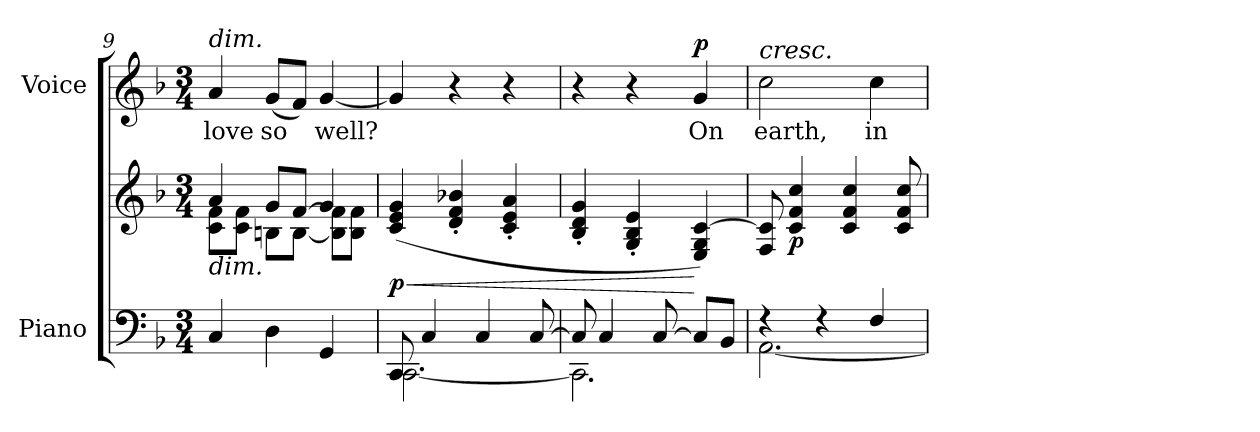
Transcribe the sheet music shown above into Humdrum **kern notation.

**kern	**kern	**dynam	**kern	**text	**dynam
*part2	*part2	*part2	*part1	*part1	*part1
*staff3	*staff2	*staff2/3	*staff1	*staff1	*staff1
*I"Piano	*	*	*I"Voice	*	*
*I'Pno	*	*	*	*	*
!!LO:LB:g=z
*clefF4	*clefG2	*	*clefG2	*	*
*k[b-]	*k[b-]	*	*k[b-]	*	*
*M3/4	*M3/4	*	*M3/4	*	*
=9	=9	=9	=9	=9	=9
*	*^	*	*	*	*
!	!	!	!	!LO:TX:a:i:t=dim.	!	!
!	!LO:TX:b:i:t=dim.	!	!	!	!	!
!	!	!	!	!	!LO:LY:b	!
4C/	4a/	8c\ 8f\L	.	4a/	love	.
.	.	8c\ 8f\J	.	.	.	.
!	!	!	!	!	!LO:LY:b	!
4D\	8g/L	8Bn\L	.	(8g/L	so	.
.	[<8f/J	[8B\J	.	8f/J)	.	.
!	!	!	!	!	!LO:LY:b	!
4GG/	4g/	8B\] 8f\]L	.	[4g/	well?	.
.	.	8B\ 8f\J	.	.	.	.
=10	=10	=10	=10	=10	=10	=10
*^	*	*	*	*	*	*
!	!	!	!	!LO:HP:b	!	!	!
!	!	!	!	!LO:DY:n=1:b	!	!	!
*	*	*v	*v	*	*	*	*
8CC/	[2.CC\	(4c/ 4e/ 4g/	< p	4g/]	.	.
4C/	.	.	.	.	.	.
.	.	4d/' 4f/' 4b-X/'	.	4r	.	.
4C/	.	.	.	.	.	.
.	.	4c/' 4e/' 4a/'	.	4r	.	.
[8C/	.	.	.	.	.	.
=11	=11	=11	=11	=11	=11	=11
8C/]	2.CC\]	4B-/' 4d/' 4g/'	.	4r	.	.
4C/	.	.	.	.	.	.
.	.	4G/' 4B-/' 4e/'	.	4r	.	.
[8C/	.	.	.	.	.	.
!	!	!	!	!	!LO:LY:b	!LO:DY:a
8C/L]	.	4E/ 4G/ [4c/)	[	4g/	On	p
8BB-/J	.	.	.	.	.	.
=12	=12	=12	=12	=12	=12	=12
!	!	!	!	!LO:TX:a:i:t=cresc.	!	!
!	!	!	!	!	!LO:LY:b	!
4r	[2.AA\	8F/ 8c/]	.	2cc\	earth,	.
!	!	!	!LO:DY:b	!	!	!
.	.	4c/ 4f/ 4cc/	p	.	.	.
4r	.	.	.	.	.	.
.	.	4c/ 4f/ 4cc/	.	.	.	.
!	!	!	!	!	!LO:LY:b	!
4F/	.	.	.	4cc\	in	.
.	.	8c/ 8f/ 8cc/	.	.	.	.
*v	*v	*	*	*	*	*
=	=	=	=	=	=
*-	*-	*-	*-	*-	*-
